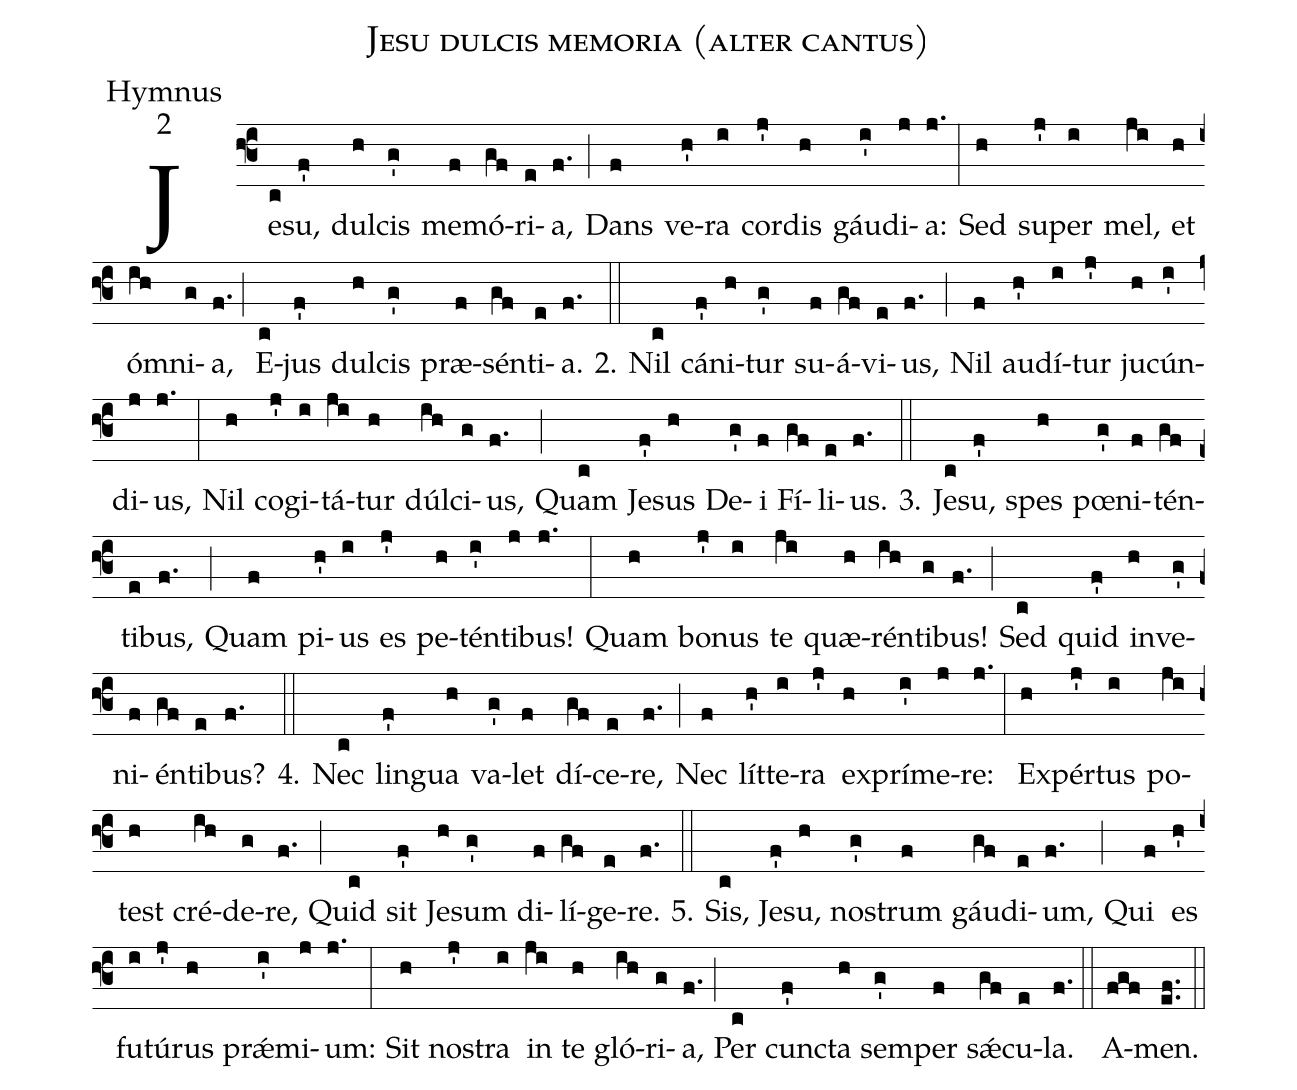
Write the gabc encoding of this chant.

name:Jesu dulcis memoria (alter cantus);
office-part:Hymnus;
mode:2;
%%
(f3)Je(c)su,(f') dul(h)cis(g') me(f)mó(gf)ri(e)a,(f.) (;)
Dans(f) ve(h')ra(i) cor(j')dis(h) gáu(i')di(j)a:(j.) (:)
Sed(h) su(j')per(i) mel,(ji) et(h) óm(ih)ni(g)a,(f.) (;)
E(c)jus(f') dul(h)cis(g') præ(f)sén(gf)ti(e)a.(f.)

2.(::) Nil(c) cá(f')ni(h)tur(g') su(f)á(gf)vi(e)us,(f.) (;)
Nil(f) au(h')dí(i)tur(j') ju(h)cún(i')di(j)us,(j.) (:)
Nil(h) co(j')gi(i)tá(ji)tur(h) dúl(ih)ci(g)us,(f.) (;)
Quam(c) Je(f')sus(h) De(g')i(f) Fí(gf)li(e)us.(f.)

3.(::) Je(c)su,(f') spes(h) pœ(g')ni(f)tén(gf)ti(e)bus,(f.) (;)
Quam(f) pi(h')us(i) es(j') pe(h)tén(i')ti(j)bus!(j.) (:)
Quam(h) bo(j')nus(i) te(ji) quæ(h)rén(ih)ti(g)bus!(f.) (;)
Sed(c) quid(f') in(h)ve(g')ni(f)én(gf)ti(e)bus?(f.)

4.(::) Nec(c) lin(f')gua(h) va(g')let(f) dí(gf)ce(e)re,(f.) (;)
Nec(f) lít(h')te(i)ra(j') ex(h)prí(i')me(j)re:(j.) (:)
Ex(h)pér(j')tus(i) po(ji)test(h) cré(ih)de(g)re,(f.) (;)
Quid(c) sit(f') Je(h)sum(g') di(f)lí(gf)ge(e)re.(f.)

5.(::) Sis,(c) Je(f')su,(h) no(g')strum(f) gáu(gf)di(e)um,(f.) (;)
Qui(f) es(h') fu(i)tú(j')rus(h) prǽ(i')mi(j)um:(j.) (:)
Sit(h) no(j')stra(i) in(ji) te(h) gló(ih)ri(g)a,(f.) (;)
Per(c) cun(f')cta(h) sem(g')per(f) sǽ(gf)cu(e)la.(f.) (::)
A(fgf)men.(e.f.) (::)
